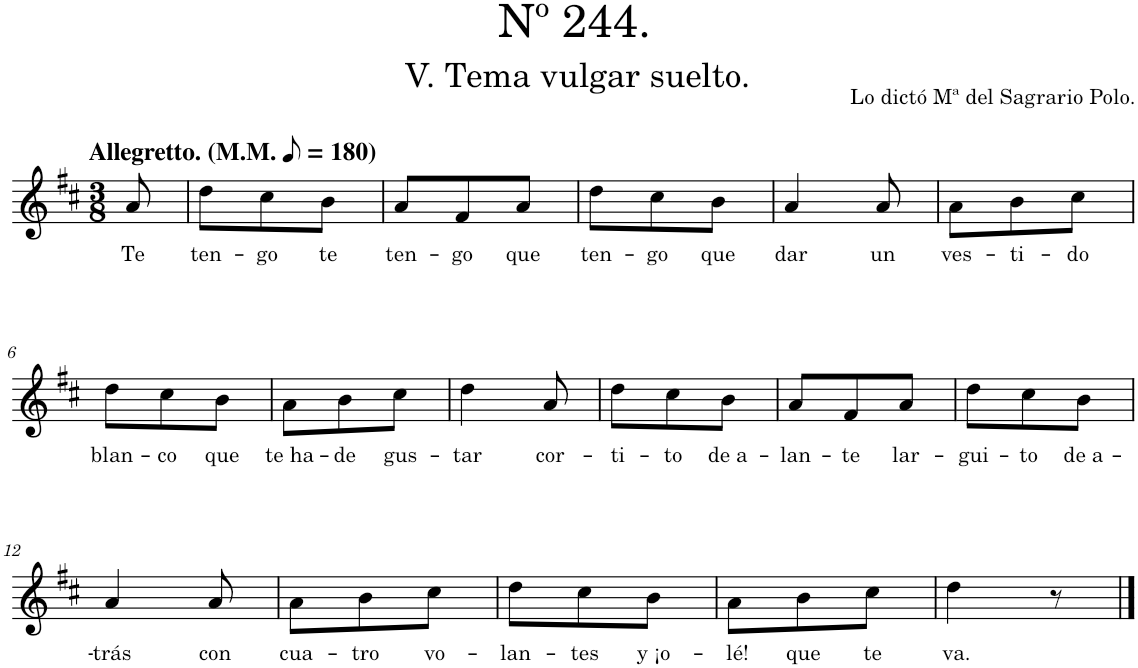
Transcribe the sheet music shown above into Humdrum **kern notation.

**kern	**text
*part1	*part1
*staff1	*staff1
*I"Piano	*
*I'Pno.	*
*clefG2	*
*k[f#c#]	*
*M3/8	*
*MM90	*
=	=
!LO:TX:a:B:t=Allegretto. (M.M.	!
!LO:TX:a:B:t=)	!
!	!LO:LY:b
8a/	Te
=1	=1
!	!LO:LY:b
8dd\L	ten-
!	!LO:LY:b
8cc#\	-go
!	!LO:LY:b
8b\J	te
=2	=2
!	!LO:LY:b
8a/L	ten-
!	!LO:LY:b
8f#/	-go
!	!LO:LY:b
8a/J	que
=3	=3
!	!LO:LY:b
8dd\L	ten-
!	!LO:LY:b
8cc#\	-go
!	!LO:LY:b
8b\J	que
=4	=4
!	!LO:LY:b
4a/	dar
!	!LO:LY:b
8a/	un
=5	=5
!	!LO:LY:b
8a\L	ves-
!	!LO:LY:b
8b\	-ti-
!	!LO:LY:b
8cc#\J	-do
!!LO:LB:g=z
=6	=6
!	!LO:LY:b
8dd\L	blan-
!	!LO:LY:b
8cc#\	-co
!	!LO:LY:b
8b\J	que
=7	=7
!	!LO:LY:b
8a\L	te ha-
!	!LO:LY:b
8b\	-de
!	!LO:LY:b
8cc#\J	gus-
=8	=8
!	!LO:LY:b
4dd\	-tar
!	!LO:LY:b
8a/	cor-
=9	=9
!	!LO:LY:b
8dd\L	-ti-
!	!LO:LY:b
8cc#\	-to
!	!LO:LY:b
8b\J	de a-
=10	=10
!	!LO:LY:b
8a/L	-lan-
!	!LO:LY:b
8f#/	-te
!	!LO:LY:b
8a/J	lar-
=11	=11
!	!LO:LY:b
8dd\L	-gui-
!	!LO:LY:b
8cc#\	-to
!	!LO:LY:b
8b\J	de a-
!!LO:LB:g=z
=12	=12
!	!LO:LY:b
4a/	-trás
!	!LO:LY:b
8a/	con
=13	=13
!	!LO:LY:b
8a\L	cua-
!	!LO:LY:b
8b\	-tro
!	!LO:LY:b
8cc#\J	vo-
=14	=14
!	!LO:LY:b
8dd\L	-lan-
!	!LO:LY:b
8cc#\	-tes
!	!LO:LY:b
8b\J	y ¡o-
=15	=15
!	!LO:LY:b
8a\L	-lé!
!	!LO:LY:b
8b\	que
!	!LO:LY:b
8cc#\J	te
=16	=16
!	!LO:LY:b
4dd\	va.
8r	.
==	==
*-	*-
